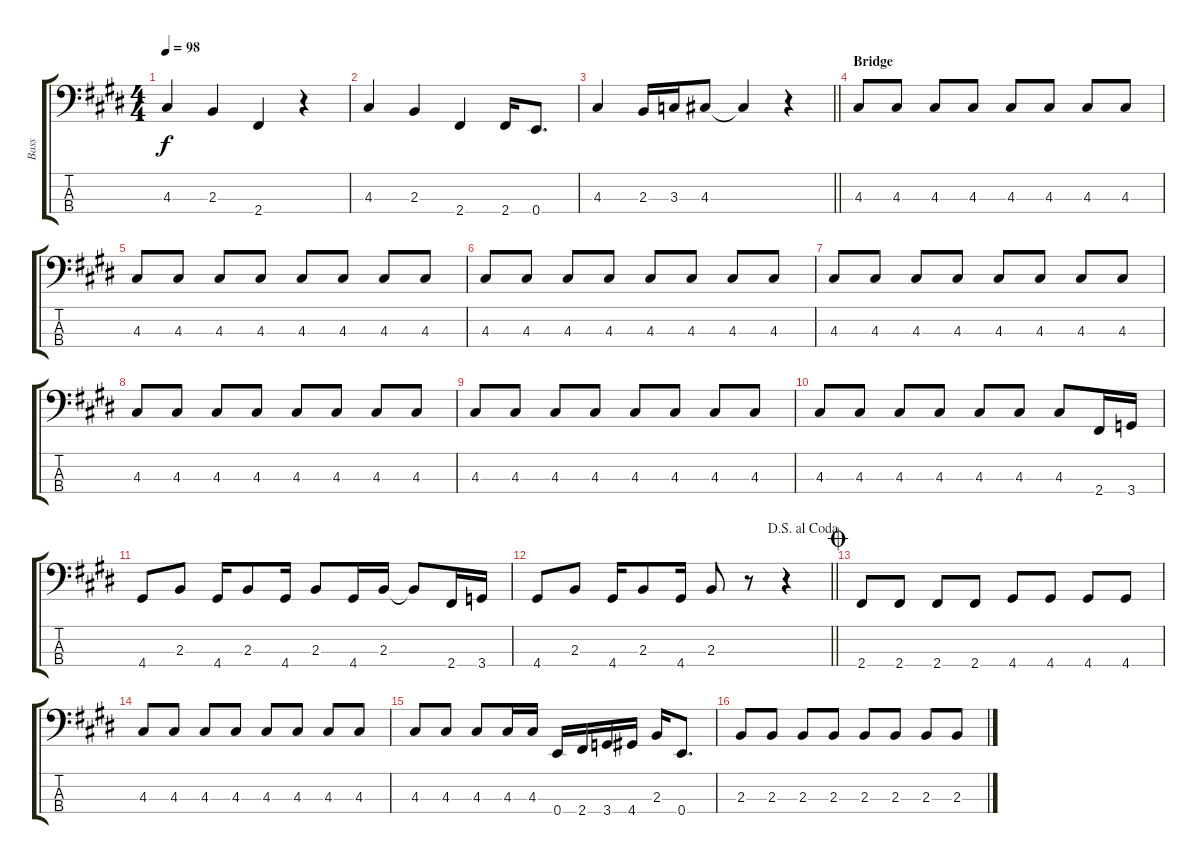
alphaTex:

\track ("Bass" "Bass") {instrument electricbassfinger}
\staff {score tabs}
\tuning (G2 D2 A1 E1) {hide}
\ts (4 4)
\tempo 98
\clef f4
\ks c#minor
4.3.4{dy f} 2.3.4 2.4.4 r.4 |
4.3.4 2.3.4 2.4.4 2.4.16 0.4.8{d} |
\barLineRight lightlight
4.3.4 2.3.16 3.3.16 4.3.8 4.3{t}.4 r.4 |
\section ("" "Bridge")
4.3.8 4.3.8 4.3.8 4.3.8 4.3.8 4.3.8 4.3.8 4.3.8 |
4.3.8 4.3.8 4.3.8 4.3.8 4.3.8 4.3.8 4.3.8 4.3.8 |
4.3.8 4.3.8 4.3.8 4.3.8 4.3.8 4.3.8 4.3.8 4.3.8 |
4.3.8 4.3.8 4.3.8 4.3.8 4.3.8 4.3.8 4.3.8 4.3.8 |
4.3.8 4.3.8 4.3.8 4.3.8 4.3.8 4.3.8 4.3.8 4.3.8 |
4.3.8 4.3.8 4.3.8 4.3.8 4.3.8 4.3.8 4.3.8 4.3.8 |
4.3.8 4.3.8 4.3.8 4.3.8 4.3.8 4.3.8 4.3.8 2.4.16 3.4.16 |
4.4.8 2.3.8 4.4.16 2.3.8 4.4.16 2.3.8 4.4.16 2.3.16 2.3{t}.8 2.4.16 3.4.16 |
\jump dalsegnoalcoda
\barLineRight lightlight
\ks e
4.4.8 2.3.8 4.4.16 2.3.8 4.4.16 2.3.8 r.8 r.4 |
\jump coda
\ks c#minor
2.4.8 2.4.8 2.4.8 2.4.8 4.4.8 4.4.8 4.4.8 4.4.8 |
4.3.8 4.3.8 4.3.8 4.3.8 4.3.8 4.3.8 4.3.8 4.3.8 |
\ks e
4.3.8 4.3.8 4.3.8 4.3.16 4.3.16 0.4.16 2.4.16 3.4.16 4.4.16 2.3.16 0.4.8{d} |
\ks c#minor
2.3.8 2.3.8 2.3.8 2.3.8 2.3.8 2.3.8 2.3.8 2.3.8
